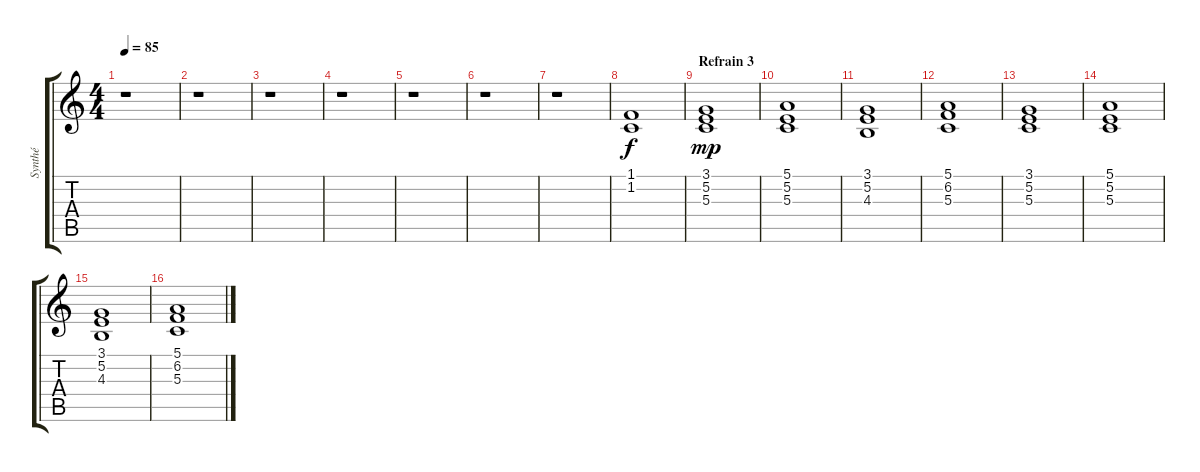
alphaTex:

\track ("Synthé" "Synthé") {instrument stringensemble1}
\staff {score tabs}
\tuning (E4 B3 G3 D3 A2 E2) {hide}
\ts (4 4)
\tempo 85
\clef g2
\ks c
r.1{dy f} |
r.1 |
r.1 |
r.1 |
r.1 |
r.1 |
r.1 |
(1.1 1.2).1 |
\section ("" "Refrain 3")
(3.1 5.2 5.3).1{dy mp} |
(5.1 5.2 5.3).1 |
(3.1 5.2 4.3).1 |
(5.1 6.2 5.3).1 |
(3.1 5.2 5.3).1 |
(5.1 5.2 5.3).1 |
(3.1 5.2 4.3).1 |
(5.1 6.2 5.3).1
